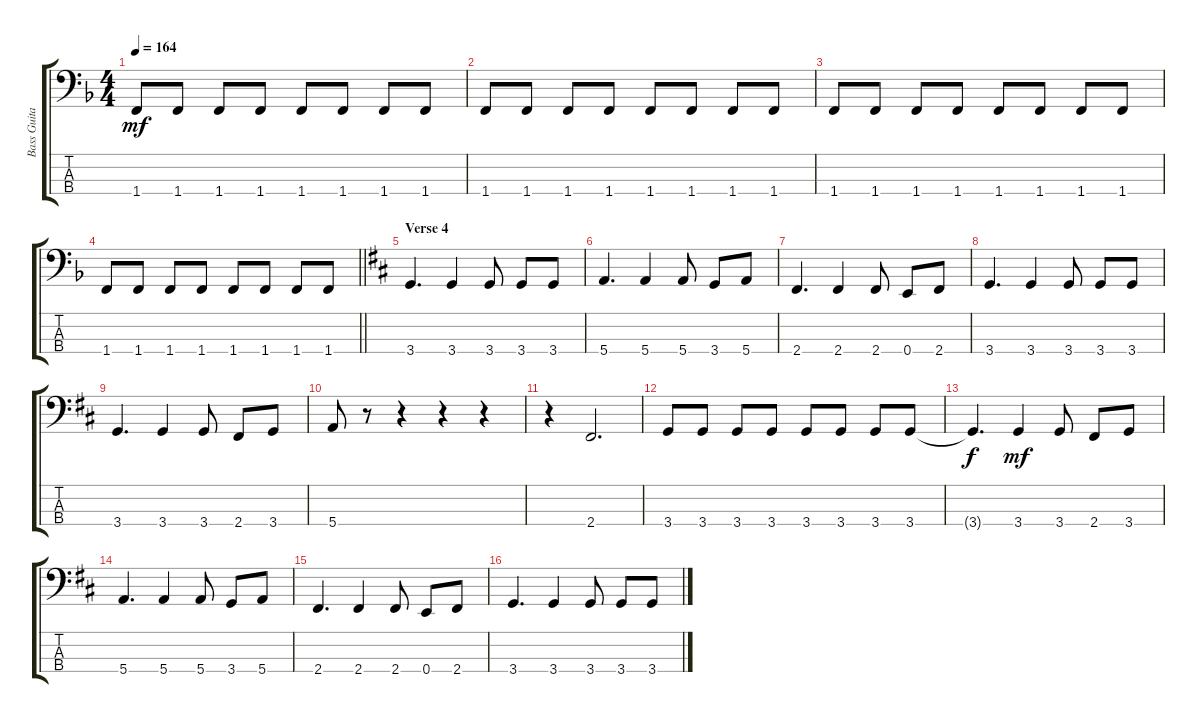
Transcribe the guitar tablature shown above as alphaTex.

\track ("Bass Guitar" "Bass Guita") {instrument electricbassfinger}
\staff {score tabs}
\tuning (G2 D2 A1 E1) {hide}
\ts (4 4)
\tempo 164
\clef f4
\ks dminor
1.4.8{dy mf} 1.4.8 1.4.8 1.4.8 1.4.8 1.4.8 1.4.8 1.4.8 |
1.4.8 1.4.8 1.4.8 1.4.8 1.4.8 1.4.8 1.4.8 1.4.8 |
1.4.8 1.4.8 1.4.8 1.4.8 1.4.8 1.4.8 1.4.8 1.4.8 |
\barLineRight lightlight
1.4.8 1.4.8 1.4.8 1.4.8 1.4.8 1.4.8 1.4.8 1.4.8 |
\section ("" "Verse 4")
\ks bminor
3.4.4{d} 3.4.4 3.4.8 3.4.8 3.4.8 |
5.4.4{d} 5.4.4 5.4.8 3.4.8 5.4.8 |
2.4.4{d} 2.4.4 2.4.8 0.4.8 2.4.8 |
3.4.4{d} 3.4.4 3.4.8 3.4.8 3.4.8 |
3.4.4{d} 3.4.4 3.4.8 2.4.8 3.4.8 |
5.4.8 r.8 r.4 r.4 r.4 |
r.4 2.4.2{d} |
3.4.8 3.4.8 3.4.8 3.4.8 3.4.8 3.4.8 3.4.8 3.4.8 |
3.4{t}.4{d dy f} 3.4.4{dy mf} 3.4.8 2.4.8 3.4.8 |
5.4.4{d} 5.4.4 5.4.8 3.4.8 5.4.8 |
2.4.4{d} 2.4.4 2.4.8 0.4.8 2.4.8 |
3.4.4{d} 3.4.4 3.4.8 3.4.8 3.4.8
